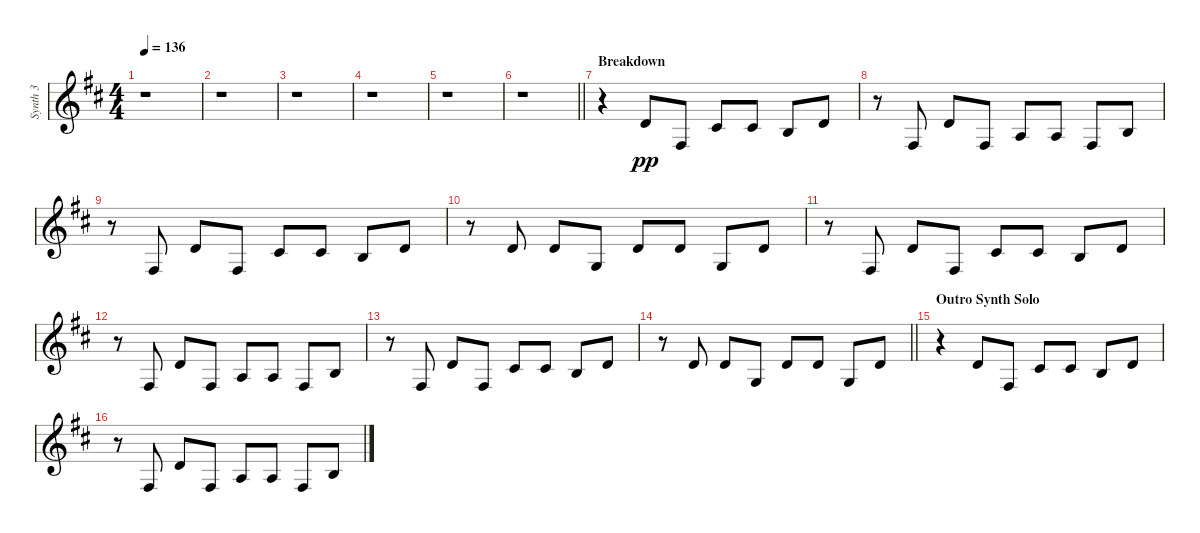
\track ("Synth 3" "Synth 3") {instrument kalimba}
\staff {score}
\tuning (E4 B3 G3 D3 A2 E2) {hide}
\ts (4 4)
\tempo 136
\clef g2
\ks bminor
r.1{dy pp} |
r.1 |
r.1 |
r.1 |
r.1 |
\barLineRight lightlight
r.1 |
\section ("" "Breakdown")
r.4 3.2.8 4.4.8 2.2.8 2.2.8 0.2.8 3.2.8 |
r.8 4.4.8 3.2.8 4.4.8 2.3.8 2.3.8 4.4.8 0.2.8 |
r.8 4.4.8 3.2.8 4.4.8 2.2.8 2.2.8 0.2.8 3.2.8 |
r.8 3.2.8 3.2.8 0.3.8 3.2.8 3.2.8 0.3.8 3.2.8 |
r.8 4.4.8 3.2.8 4.4.8 2.2.8 2.2.8 0.2.8 3.2.8 |
r.8 4.4.8 3.2.8 4.4.8 2.3.8 2.3.8 4.4.8 0.2.8 |
r.8 4.4.8 3.2.8 4.4.8 2.2.8 2.2.8 0.2.8 3.2.8 |
\barLineRight lightlight
r.8 3.2.8 3.2.8 0.3.8 3.2.8 3.2.8 0.3.8 3.2.8 |
\section ("" "Outro Synth Solo")
r.4 3.2.8 4.4.8 2.2.8 2.2.8 0.2.8 3.2.8 |
r.8 4.4.8 3.2.8 4.4.8 2.3.8 2.3.8 4.4.8 0.2.8
